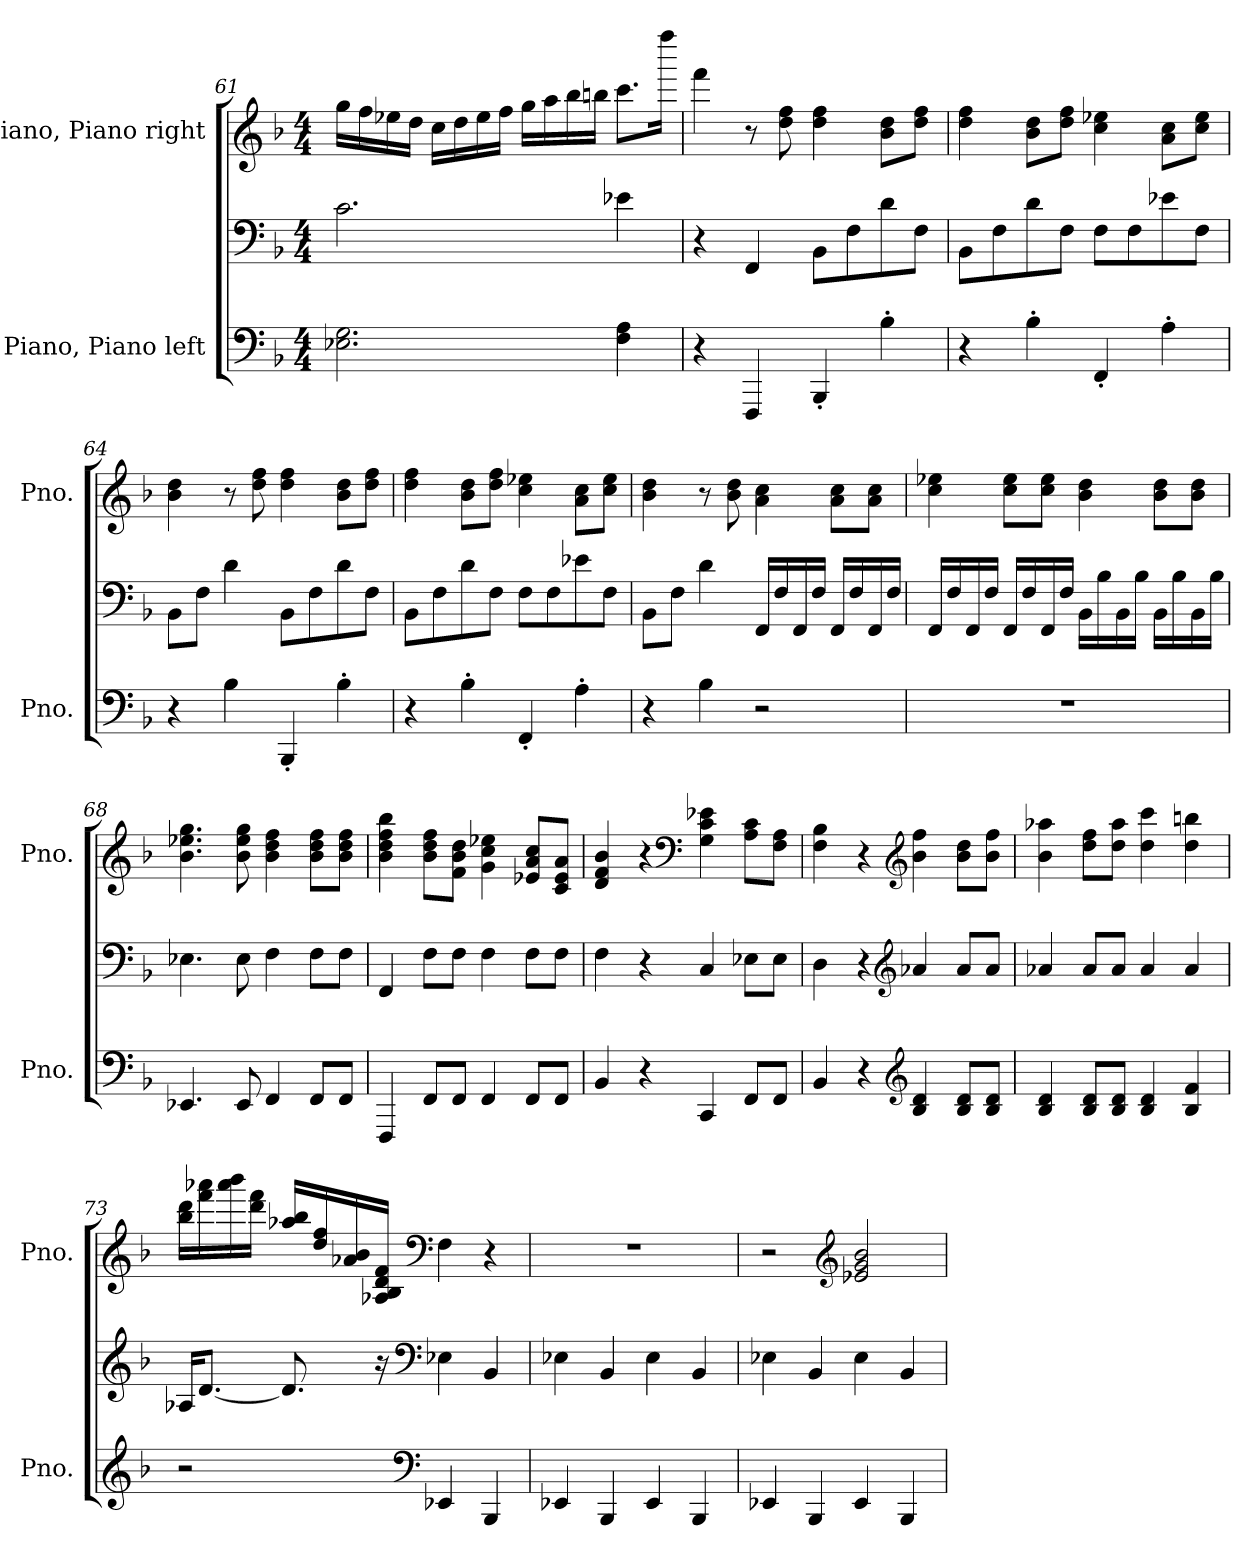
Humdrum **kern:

**kern	**kern	**kern
*part2	*part2	*part1
*staff3	*staff2	*staff1
*I"Piano, Piano left	*	*I"Piano, Piano right
*I'Pno.	*	*I'Pno.
!!LO:LB:g=z
*clefF4	*clefF4	*clefG2
*k[b-]	*k[b-]	*k[b-]
*M4/4	*M4/4	*M4/4
=61	=61	=61
2.E-X\ 2.G\	2.c\	16gg\LL
.	.	16ff\
.	.	16ee-X\
.	.	16dd\JJ
.	.	16cc\LL
.	.	16dd\
.	.	16ee-\
.	.	16ff\JJ
.	.	16gg\LL
.	.	16aa\
.	.	16bb-\
.	.	16bbn\JJ
4F\ 4A\	4e-X\	8.ccc\L
.	.	16ffff\Jk
=62	=62	=62
4r	4r	4fff\
4FFF/	4FF/	8r
.	.	8dd\ 8ff\
4BBB-'/	8BB-\L	4dd\ 4ff\
.	8F\	.
4B-'\	8d\	8b-\ 8dd\L
.	8F\J	8dd\ 8ff\J
=63	=63	=63
4r	8BB-\L	4dd\ 4ff\
.	8F\	.
4B-'\	8d\	8b-\ 8dd\L
.	8F\J	8dd\ 8ff\J
4FF'/	8F\L	4cc\ 4ee-X\
.	8F\	.
4A'\	8e-X\	8a\ 8cc\L
.	8F\J	8cc\ 8ee-\J
=64	=64	=64
4r	8BB-\L	4b-\ 4dd\
.	8F\J	.
4B-\	4d\	8r
.	.	8dd\ 8ff\
4BBB-'/	8BB-\L	4dd\ 4ff\
.	8F\	.
4B-'\	8d\	8b-\ 8dd\L
.	8F\J	8dd\ 8ff\J
!!LO:LB:g=z
=65	=65	=65
4r	8BB-\L	4dd\ 4ff\
.	8F\	.
4B-'\	8d\	8b-\ 8dd\L
.	8F\J	8dd\ 8ff\J
4FF'/	8F\L	4cc\ 4ee-X\
.	8F\	.
4A'\	8e-X\	8a\ 8cc\L
.	8F\J	8cc\ 8ee-\J
=66	=66	=66
4r	8BB-\L	4b-\ 4dd\
.	8F\J	.
4B-\	4d\	8r
.	.	8b-\ 8dd\
2r	16FF/LL	4a\ 4cc\
.	16F/	.
.	16FF/	.
.	16F/JJ	.
.	16FF/LL	8a\ 8cc\L
.	16F/	.
.	16FF/	8a\ 8cc\J
.	16F/JJ	.
=67	=67	=67
1r	16FF/LL	4cc\ 4ee-X\
.	16F/	.
.	16FF/	.
.	16F/JJ	.
.	16FF/LL	8cc\ 8ee-\L
.	16F/	.
.	16FF/	8cc\ 8ee-\J
.	16F/JJ	.
.	16BB-\LL	4b-\ 4dd\
.	16B-\	.
.	16BB-\	.
.	16B-\JJ	.
.	16BB-\LL	8b-\ 8dd\L
.	16B-\	.
.	16BB-\	8b-\ 8dd\J
.	16B-\JJ	.
!!LO:LB:g=z
=68	=68	=68
4.EE-X/	4.E-X\	4.b-\ 4.ee-X\ 4.gg\
8EE-/	8E-\	8b-\ 8ee-\ 8gg\
4FF/	4F\	4b-\ 4dd\ 4ff\
8FF/L	8F\L	8b-\ 8dd\ 8ff\L
8FF/J	8F\J	8b-\ 8dd\ 8ff\J
=69	=69	=69
4FFF/	4FF/	4b-\ 4dd\ 4ff\ 4bb-\
8FF/L	8F\L	8b-\ 8dd\ 8ff\L
8FF/J	8F\J	8f\ 8b-\ 8dd\J
4FF/	4F\	4g\ 4cc\ 4ee-X\
8FF/L	8F\L	8e-X/ 8a/ 8cc/L
8FF/J	8F\J	8c/ 8e-/ 8a/J
=70	=70	=70
4BB-/	4F\	4d/ 4f/ 4b-/
4r	4r	4r
*	*	*clefF4
4CC/	4C/	4G\ 4c\ 4e-X\
8FF/L	8E-X\L	8A\ 8c\L
8FF/J	8E-\J	8F\ 8A\J
=71	=71	=71
4BB-/	4D\	4F\ 4B-\
4r	4r	4r
*clefG2	*clefG2	*clefG2
4B-/ 4d/	4a-X/	4b-\ 4ff\
8B-/ 8d/L	8a-/L	8b-\ 8dd\L
8B-/ 8d/J	8a-/J	8b-\ 8ff\J
=72	=72	=72
4B-/ 4d/	4a-X/	4b-\ 4aa-X\
8B-/ 8d/L	8a-/L	8dd\ 8ff\L
8B-/ 8d/J	8a-/J	8dd\ 8aa-\J
4B-/ 4d/	4a-/	4dd\ 4ccc\
4B-/ 4f/	4a-/	4dd\ 4bbn\
!!LO:PB:g=z
=73	=73	=73
2r	16A-X/KL	16bb-\ 16ddd\LL
.	[8.d/J	16fff\ 16aaa-X\
.	.	16aaa-\ 16bbb-\
.	.	16ddd\ 16fff\JJ
.	8.d/]	16aa-X/ 16bb-/LL
.	.	16dd/ 16ff/
.	.	16a-X/ 16b-/
.	16r	16A-X/ 16B-/ 16d/ 16f/JJ
*clefF4	*clefF4	*clefF4
4EE-X/	4E-X\	4F\
4BBB-/	4BB-/	4r
=74	=74	=74
4EE-X/	4E-X\	1r
4BBB-/	4BB-/	.
4EE-/	4E-\	.
4BBB-/	4BB-/	.
=75	=75	=75
4EE-X/	4E-X\	2r
4BBB-/	4BB-/	.
*	*	*clefG2
4EE-/	4E-\	2e-X/ 2g/ 2b-/
4BBB-/	4BB-/	.
=	=	=
*-	*-	*-
